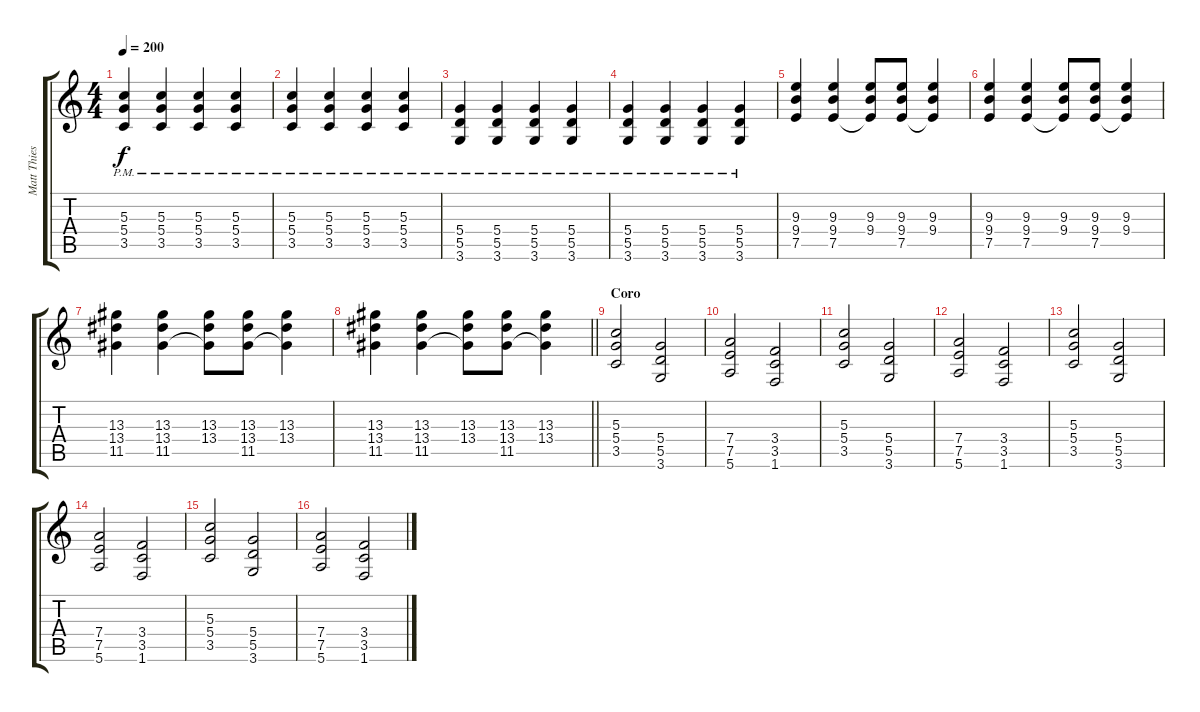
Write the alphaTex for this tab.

\track ("Matt Thiesen" "Matt Thies") {instrument distortionguitar}
\staff {score tabs}
\tuning (E4 B3 G3 D3 A2 E2) {hide}
\ts (4 4)
\tempo 200
\clef g2
\ks c
(5.3{pm} 5.4{pm} 3.5{pm}).4{dy f} (5.3{pm} 5.4{pm} 3.5{pm}).4 (5.3{pm} 5.4{pm} 3.5{pm}).4 (5.3{pm} 5.4{pm} 3.5{pm}).4 |
(5.3{pm} 5.4{pm} 3.5{pm}).4 (5.3{pm} 5.4{pm} 3.5{pm}).4 (5.3{pm} 5.4{pm} 3.5{pm}).4 (5.3{pm} 5.4{pm} 3.5{pm}).4 |
(5.4{pm} 5.5{pm} 3.6{pm}).4 (5.4{pm} 5.5{pm} 3.6{pm}).4 (5.4{pm} 5.5{pm} 3.6{pm}).4 (5.4{pm} 5.5{pm} 3.6{pm}).4 |
(5.4{pm} 5.5{pm} 3.6{pm}).4 (5.4{pm} 5.5{pm} 3.6{pm}).4 (5.4{pm} 5.5{pm} 3.6{pm}).4 (5.4{pm} 5.5{pm} 3.6{pm}).4 |
(9.3 9.4 7.5).4 (9.3 9.4 7.5).4 (9.3 9.4 7.5{t}).8 (9.3 9.4 7.5).8 (9.3 9.4 7.5{t}).4 |
(9.3 9.4 7.5).4 (9.3 9.4 7.5).4 (9.3 9.4 7.5{t}).8 (9.3 9.4 7.5).8 (9.3 9.4 7.5{t}).4 |
(13.3 13.4 11.5).4 (13.3 13.4 11.5).4 (13.3 13.4 11.5{t}).8 (13.3 13.4 11.5).8 (13.3 13.4 11.5{t}).4 |
\barLineRight lightlight
(13.3 13.4 11.5).4 (13.3 13.4 11.5).4 (13.3 13.4 11.5{t}).8 (13.3 13.4 11.5).8 (13.3 13.4 11.5{t}).4 |
\section ("" "Coro ")
(5.3 5.4 3.5).2 (5.4 5.5 3.6).2 |
(7.4 7.5 5.6).2 (3.4 3.5 1.6).2 |
(5.3 5.4 3.5).2 (5.4 5.5 3.6).2 |
(7.4 7.5 5.6).2 (3.4 3.5 1.6).2 |
(5.3 5.4 3.5).2 (5.4 5.5 3.6).2 |
(7.4 7.5 5.6).2 (3.4 3.5 1.6).2 |
(5.3 5.4 3.5).2 (5.4 5.5 3.6).2 |
(7.4 7.5 5.6).2 (3.4 3.5 1.6).2
